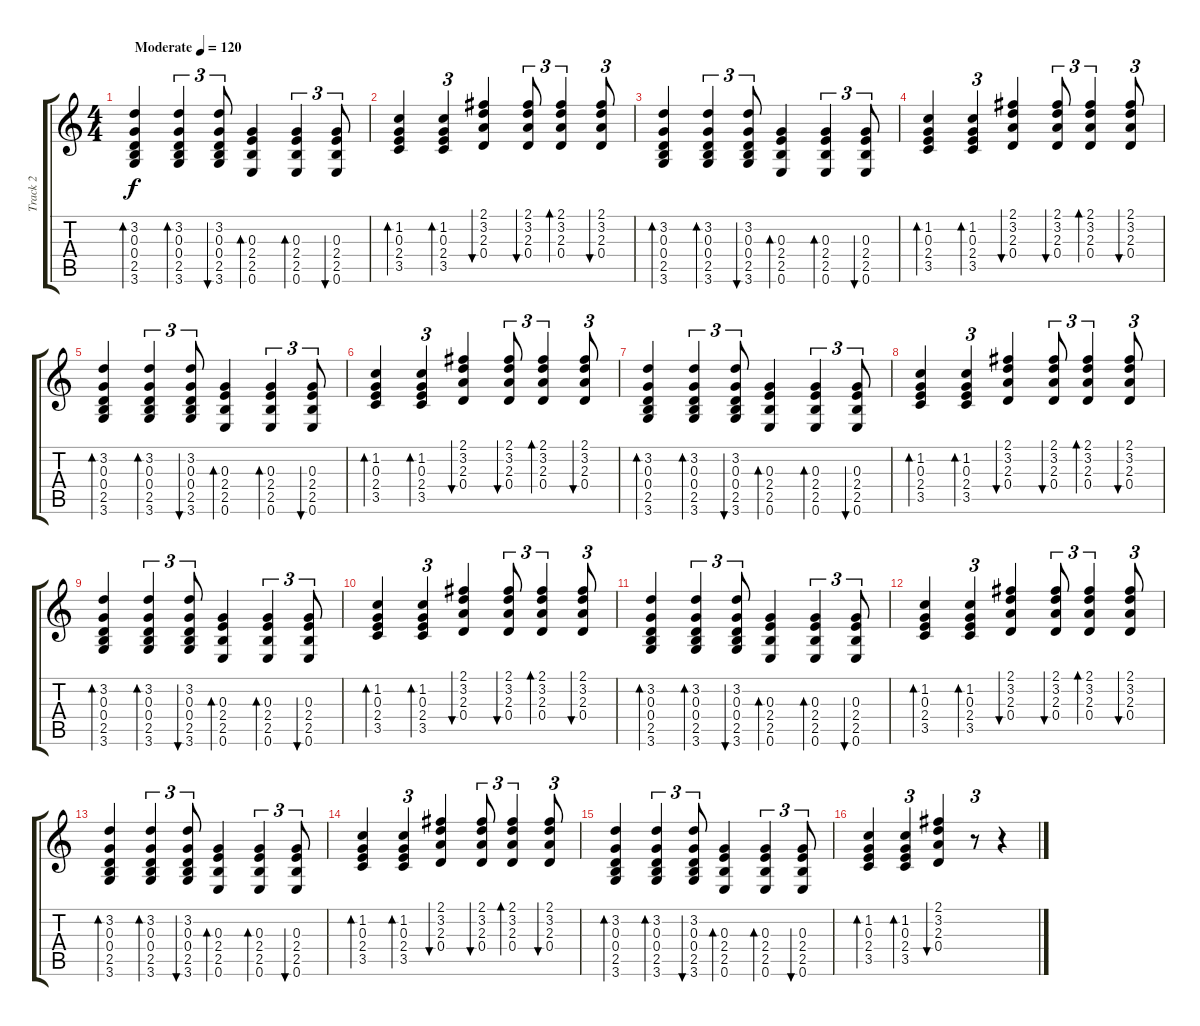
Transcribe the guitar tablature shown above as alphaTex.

\track ("Track 2" "Track 2") {instrument acousticguitarsteel}
\staff {score tabs}
\tuning (E4 B3 G3 D3 A2 E2) {hide}
\ts (4 4)
\tempo (120 "Moderate")
\clef g2
\ks c
(3.2 0.3 0.4 2.5 3.6).4{bd 60 dy f instrument acousticguitarsteel} (3.2 0.3 0.4 2.5 3.6).4{tu (3 2) bd 60} (3.2 0.3 0.4 2.5 3.6).8{tu (3 2) bu 60} (0.3 2.4 2.5 0.6).4{bd 60} (0.3 2.4 2.5 0.6).4{tu (3 2) bd 60} (0.3 2.4 2.5 0.6).8{tu (3 2) bu 60} |
(1.2 0.3 2.4 3.5).4{bd 60} (1.2 0.3 2.4 3.5).4{tu (3 2) bd 60} (2.1 3.2 2.3 0.4).4{bu 60} (2.1 3.2 2.3 0.4).8{tu (3 2) bu 60} (2.1 3.2 2.3 0.4).4{tu (3 2) bd 60} (2.1 3.2 2.3 0.4).8{tu (3 2) bu 60} |
(3.2 0.3 0.4 2.5 3.6).4{bd 60} (3.2 0.3 0.4 2.5 3.6).4{tu (3 2) bd 60} (3.2 0.3 0.4 2.5 3.6).8{tu (3 2) bu 60} (0.3 2.4 2.5 0.6).4{bd 60} (0.3 2.4 2.5 0.6).4{tu (3 2) bd 60} (0.3 2.4 2.5 0.6).8{tu (3 2) bu 60} |
(1.2 0.3 2.4 3.5).4{bd 60} (1.2 0.3 2.4 3.5).4{tu (3 2) bd 60} (2.1 3.2 2.3 0.4).4{bu 60} (2.1 3.2 2.3 0.4).8{tu (3 2) bu 60} (2.1 3.2 2.3 0.4).4{tu (3 2) bd 60} (2.1 3.2 2.3 0.4).8{tu (3 2) bu 60} |
(3.2 0.3 0.4 2.5 3.6).4{bd 60} (3.2 0.3 0.4 2.5 3.6).4{tu (3 2) bd 60} (3.2 0.3 0.4 2.5 3.6).8{tu (3 2) bu 60} (0.3 2.4 2.5 0.6).4{bd 60} (0.3 2.4 2.5 0.6).4{tu (3 2) bd 60} (0.3 2.4 2.5 0.6).8{tu (3 2) bu 60} |
(1.2 0.3 2.4 3.5).4{bd 60} (1.2 0.3 2.4 3.5).4{tu (3 2) bd 60} (2.1 3.2 2.3 0.4).4{bu 60} (2.1 3.2 2.3 0.4).8{tu (3 2) bu 60} (2.1 3.2 2.3 0.4).4{tu (3 2) bd 60} (2.1 3.2 2.3 0.4).8{tu (3 2) bu 60} |
(3.2 0.3 0.4 2.5 3.6).4{bd 60} (3.2 0.3 0.4 2.5 3.6).4{tu (3 2) bd 60} (3.2 0.3 0.4 2.5 3.6).8{tu (3 2) bu 60} (0.3 2.4 2.5 0.6).4{bd 60} (0.3 2.4 2.5 0.6).4{tu (3 2) bd 60} (0.3 2.4 2.5 0.6).8{tu (3 2) bu 60} |
(1.2 0.3 2.4 3.5).4{bd 60} (1.2 0.3 2.4 3.5).4{tu (3 2) bd 60} (2.1 3.2 2.3 0.4).4{bu 60} (2.1 3.2 2.3 0.4).8{tu (3 2) bu 60} (2.1 3.2 2.3 0.4).4{tu (3 2) bd 60} (2.1 3.2 2.3 0.4).8{tu (3 2) bu 60} |
(3.2 0.3 0.4 2.5 3.6).4{bd 60} (3.2 0.3 0.4 2.5 3.6).4{tu (3 2) bd 60} (3.2 0.3 0.4 2.5 3.6).8{tu (3 2) bu 60} (0.3 2.4 2.5 0.6).4{bd 60} (0.3 2.4 2.5 0.6).4{tu (3 2) bd 60} (0.3 2.4 2.5 0.6).8{tu (3 2) bu 60} |
(1.2 0.3 2.4 3.5).4{bd 60} (1.2 0.3 2.4 3.5).4{tu (3 2) bd 60} (2.1 3.2 2.3 0.4).4{bu 60} (2.1 3.2 2.3 0.4).8{tu (3 2) bu 60} (2.1 3.2 2.3 0.4).4{tu (3 2) bd 60} (2.1 3.2 2.3 0.4).8{tu (3 2) bu 60} |
(3.2 0.3 0.4 2.5 3.6).4{bd 60} (3.2 0.3 0.4 2.5 3.6).4{tu (3 2) bd 60} (3.2 0.3 0.4 2.5 3.6).8{tu (3 2) bu 60} (0.3 2.4 2.5 0.6).4{bd 60} (0.3 2.4 2.5 0.6).4{tu (3 2) bd 60} (0.3 2.4 2.5 0.6).8{tu (3 2) bu 60} |
(1.2 0.3 2.4 3.5).4{bd 60} (1.2 0.3 2.4 3.5).4{tu (3 2) bd 60} (2.1 3.2 2.3 0.4).4{bu 60} (2.1 3.2 2.3 0.4).8{tu (3 2) bu 60} (2.1 3.2 2.3 0.4).4{tu (3 2) bd 60} (2.1 3.2 2.3 0.4).8{tu (3 2) bu 60} |
(3.2 0.3 0.4 2.5 3.6).4{bd 60} (3.2 0.3 0.4 2.5 3.6).4{tu (3 2) bd 60} (3.2 0.3 0.4 2.5 3.6).8{tu (3 2) bu 60} (0.3 2.4 2.5 0.6).4{bd 60} (0.3 2.4 2.5 0.6).4{tu (3 2) bd 60} (0.3 2.4 2.5 0.6).8{tu (3 2) bu 60} |
(1.2 0.3 2.4 3.5).4{bd 60} (1.2 0.3 2.4 3.5).4{tu (3 2) bd 60} (2.1 3.2 2.3 0.4).4{bu 60} (2.1 3.2 2.3 0.4).8{tu (3 2) bu 60} (2.1 3.2 2.3 0.4).4{tu (3 2) bd 60} (2.1 3.2 2.3 0.4).8{tu (3 2) bu 60} |
(3.2 0.3 0.4 2.5 3.6).4{bd 60} (3.2 0.3 0.4 2.5 3.6).4{tu (3 2) bd 60} (3.2 0.3 0.4 2.5 3.6).8{tu (3 2) bu 60} (0.3 2.4 2.5 0.6).4{bd 60} (0.3 2.4 2.5 0.6).4{tu (3 2) bd 60} (0.3 2.4 2.5 0.6).8{tu (3 2) bu 60} |
(1.2 0.3 2.4 3.5).4{bd 60} (1.2 0.3 2.4 3.5).4{tu (3 2) bd 60} (2.1 3.2 2.3 0.4).4{bu 60} r.8{tu (3 2)} r.4
